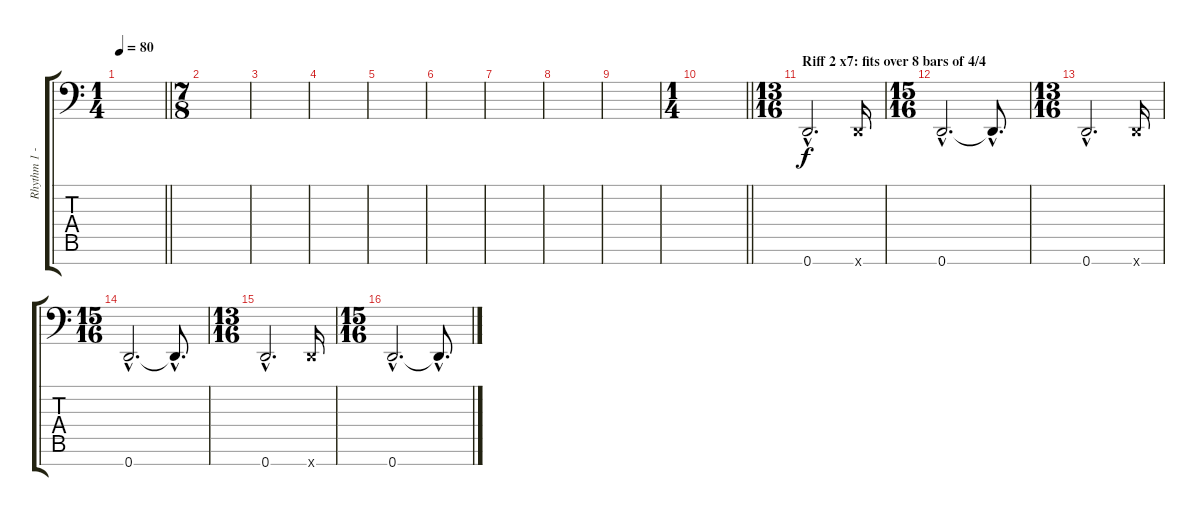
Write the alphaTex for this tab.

\track ("Rhythm 1 - 8-String Drop-D" "Rhythm 1 -") {instrument distortionguitar}
\staff {score tabs}
\tuning (A3 F3 C3 G2 D2 A1 D1) {hide}
\ts (1 4)
\tempo 80
\clef f4
\barLineRight lightlight
\ks c
|
\ts (7 8)
\section ("" "")
|
|
|
|
|
|
|
|
\ts (1 4)
\barLineRight lightlight
|
\ts (13 16)
\section ("" "Riff 2 x7: fits over 8 bars of 4/4")
0.7{hac}.2{d} 0.7{x}.16 |
\ts (15 16)
0.7{hac}.2{d} 0.7{hac t}.8{d} |
\ts (13 16)
0.7{hac}.2{d} 0.7{x}.16 |
\ts (15 16)
0.7{hac}.2{d} 0.7{hac t}.8{d} |
\ts (13 16)
0.7{hac}.2{d} 0.7{x}.16 |
\ts (15 16)
0.7{hac}.2{d} 0.7{hac t}.8{d}
